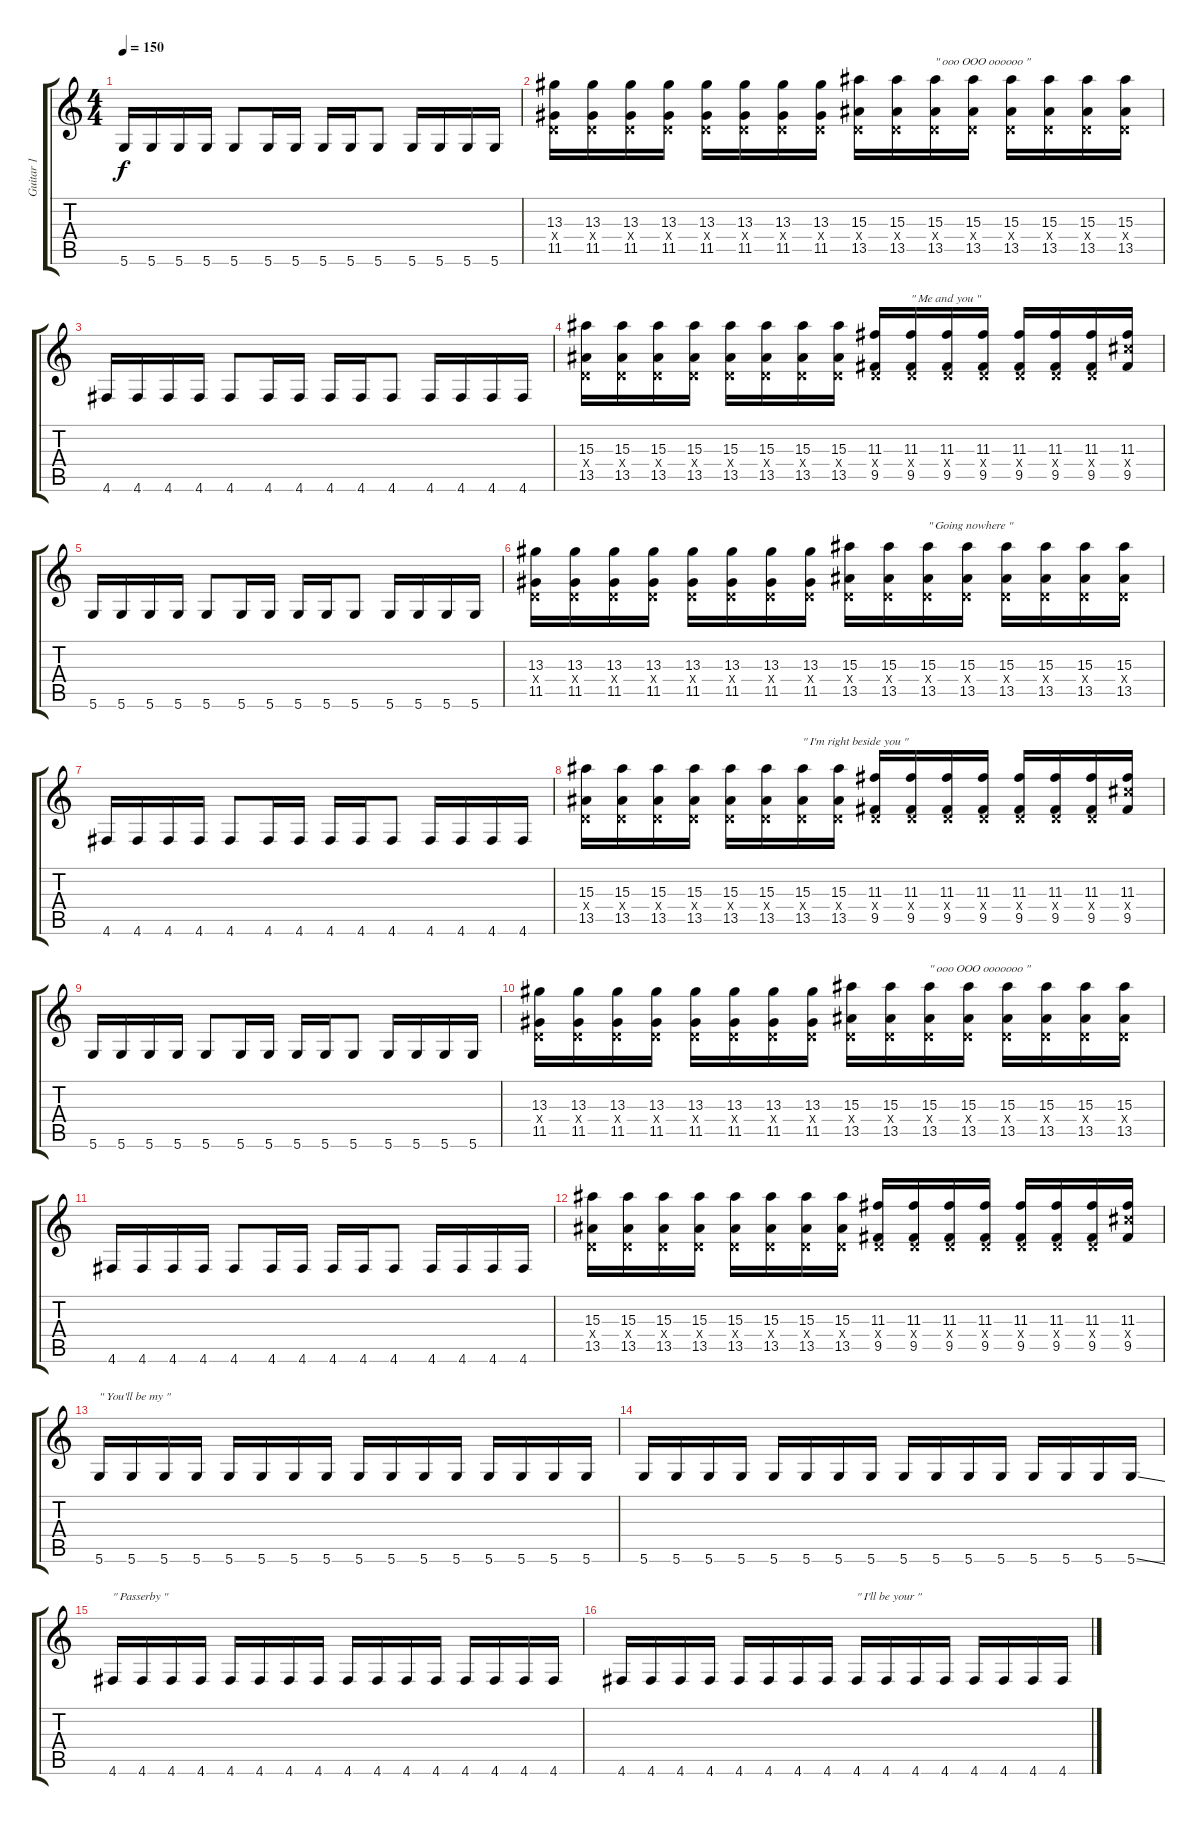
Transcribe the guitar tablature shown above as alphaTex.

\track ("Guitar 1" "Guitar 1") {instrument overdrivenguitar}
\staff {score tabs}
\tuning (E4 B3 G3 D3 A2 D2) {hide}
\ts (4 4)
\tempo 150
\clef g2
\ks c
5.6.16{dy f} 5.6.16 5.6.16 5.6.16 5.6.8 5.6.16 5.6.16 5.6.16 5.6.16 5.6.8 5.6.16 5.6.16 5.6.16 5.6.16 |
(13.3 0.4{x} 11.5).16 (13.3 0.4{x} 11.5).16 (13.3 0.4{x} 11.5).16 (13.3 0.4{x} 11.5).16 (13.3 0.4{x} 11.5).16 (13.3 0.4{x} 11.5).16 (13.3 0.4{x} 11.5).16 (13.3 0.4{x} 11.5).16 (15.3 0.4{x} 13.5).16 (15.3 0.4{x} 13.5).16 (15.3 0.4{x} 13.5).16{txt "\" ooo OOO oooooo \""} (15.3 0.4{x} 13.5).16 (15.3 0.4{x} 13.5).16 (15.3 0.4{x} 13.5).16 (15.3 0.4{x} 13.5).16 (15.3 0.4{x} 13.5).16 |
4.6.16 4.6.16 4.6.16 4.6.16 4.6.8 4.6.16 4.6.16 4.6.16 4.6.16 4.6.8 4.6.16 4.6.16 4.6.16 4.6.16 |
(15.3 0.4{x} 13.5).16 (15.3 0.4{x} 13.5).16 (15.3 0.4{x} 13.5).16 (15.3 0.4{x} 13.5).16 (15.3 0.4{x} 13.5).16 (15.3 0.4{x} 13.5).16 (15.3 0.4{x} 13.5).16 (15.3 0.4{x} 13.5).16 (11.3 0.4{x} 9.5).16 (11.3 0.4{x} 9.5).16{txt "\" Me and you \""} (11.3 0.4{x} 9.5).16 (11.3 0.4{x} 9.5).16 (11.3 0.4{x} 9.5).16 (11.3 0.4{x} 9.5).16 (11.3 0.4{x} 9.5).16 (11.3 11.4{x} 9.5).16 |
5.6.16 5.6.16 5.6.16 5.6.16 5.6.8 5.6.16 5.6.16 5.6.16 5.6.16 5.6.8 5.6.16 5.6.16 5.6.16 5.6.16 |
(13.3 0.4{x} 11.5).16 (13.3 0.4{x} 11.5).16 (13.3 0.4{x} 11.5).16 (13.3 0.4{x} 11.5).16 (13.3 0.4{x} 11.5).16 (13.3 0.4{x} 11.5).16 (13.3 0.4{x} 11.5).16 (13.3 0.4{x} 11.5).16 (15.3 0.4{x} 13.5).16 (15.3 0.4{x} 13.5).16 (15.3 0.4{x} 13.5).16{txt "\" Going nowhere \""} (15.3 0.4{x} 13.5).16 (15.3 0.4{x} 13.5).16 (15.3 0.4{x} 13.5).16 (15.3 0.4{x} 13.5).16 (15.3 0.4{x} 13.5).16 |
4.6.16 4.6.16 4.6.16 4.6.16 4.6.8 4.6.16 4.6.16 4.6.16 4.6.16 4.6.8 4.6.16 4.6.16 4.6.16 4.6.16 |
(15.3 0.4{x} 13.5).16 (15.3 0.4{x} 13.5).16 (15.3 0.4{x} 13.5).16 (15.3 0.4{x} 13.5).16 (15.3 0.4{x} 13.5).16 (15.3 0.4{x} 13.5).16 (15.3 0.4{x} 13.5).16{txt "\" I'm right beside you \""} (15.3 0.4{x} 13.5).16 (11.3 0.4{x} 9.5).16 (11.3 0.4{x} 9.5).16 (11.3 0.4{x} 9.5).16 (11.3 0.4{x} 9.5).16 (11.3 0.4{x} 9.5).16 (11.3 0.4{x} 9.5).16 (11.3 0.4{x} 9.5).16 (11.3 11.4{x} 9.5).16 |
5.6.16 5.6.16 5.6.16 5.6.16 5.6.8 5.6.16 5.6.16 5.6.16 5.6.16 5.6.8 5.6.16 5.6.16 5.6.16 5.6.16 |
(13.3 0.4{x} 11.5).16 (13.3 0.4{x} 11.5).16 (13.3 0.4{x} 11.5).16 (13.3 0.4{x} 11.5).16 (13.3 0.4{x} 11.5).16 (13.3 0.4{x} 11.5).16 (13.3 0.4{x} 11.5).16 (13.3 0.4{x} 11.5).16 (15.3 0.4{x} 13.5).16 (15.3 0.4{x} 13.5).16 (15.3 0.4{x} 13.5).16{txt "\" ooo OOO ooooooo \""} (15.3 0.4{x} 13.5).16 (15.3 0.4{x} 13.5).16 (15.3 0.4{x} 13.5).16 (15.3 0.4{x} 13.5).16 (15.3 0.4{x} 13.5).16 |
4.6.16 4.6.16 4.6.16 4.6.16 4.6.8 4.6.16 4.6.16 4.6.16 4.6.16 4.6.8 4.6.16 4.6.16 4.6.16 4.6.16 |
(15.3 0.4{x} 13.5).16 (15.3 0.4{x} 13.5).16 (15.3 0.4{x} 13.5).16 (15.3 0.4{x} 13.5).16 (15.3 0.4{x} 13.5).16 (15.3 0.4{x} 13.5).16 (15.3 0.4{x} 13.5).16 (15.3 0.4{x} 13.5).16 (11.3 0.4{x} 9.5).16 (11.3 0.4{x} 9.5).16 (11.3 0.4{x} 9.5).16 (11.3 0.4{x} 9.5).16 (11.3 0.4{x} 9.5).16 (11.3 0.4{x} 9.5).16 (11.3 0.4{x} 9.5).16 (11.3 11.4{x} 9.5).16 |
5.6.16{txt "\" You'll be my \""} 5.6.16 5.6.16 5.6.16 5.6.16 5.6.16 5.6.16 5.6.16 5.6.16 5.6.16 5.6.16 5.6.16 5.6.16 5.6.16 5.6.16 5.6.16 |
5.6.16 5.6.16 5.6.16 5.6.16 5.6.16 5.6.16 5.6.16 5.6.16 5.6.16 5.6.16 5.6.16 5.6.16 5.6.16 5.6.16 5.6.16 5.6{ss}.16 |
4.6.16{txt "\" Passerby \""} 4.6.16 4.6.16 4.6.16 4.6.16 4.6.16 4.6.16 4.6.16 4.6.16 4.6.16 4.6.16 4.6.16 4.6.16 4.6.16 4.6.16 4.6.16 |
4.6.16 4.6.16 4.6.16 4.6.16 4.6.16 4.6.16 4.6.16 4.6.16 4.6.16{txt "\" I'll be your \""} 4.6.16 4.6.16 4.6.16 4.6.16 4.6.16 4.6.16 4.6{ss}.16
